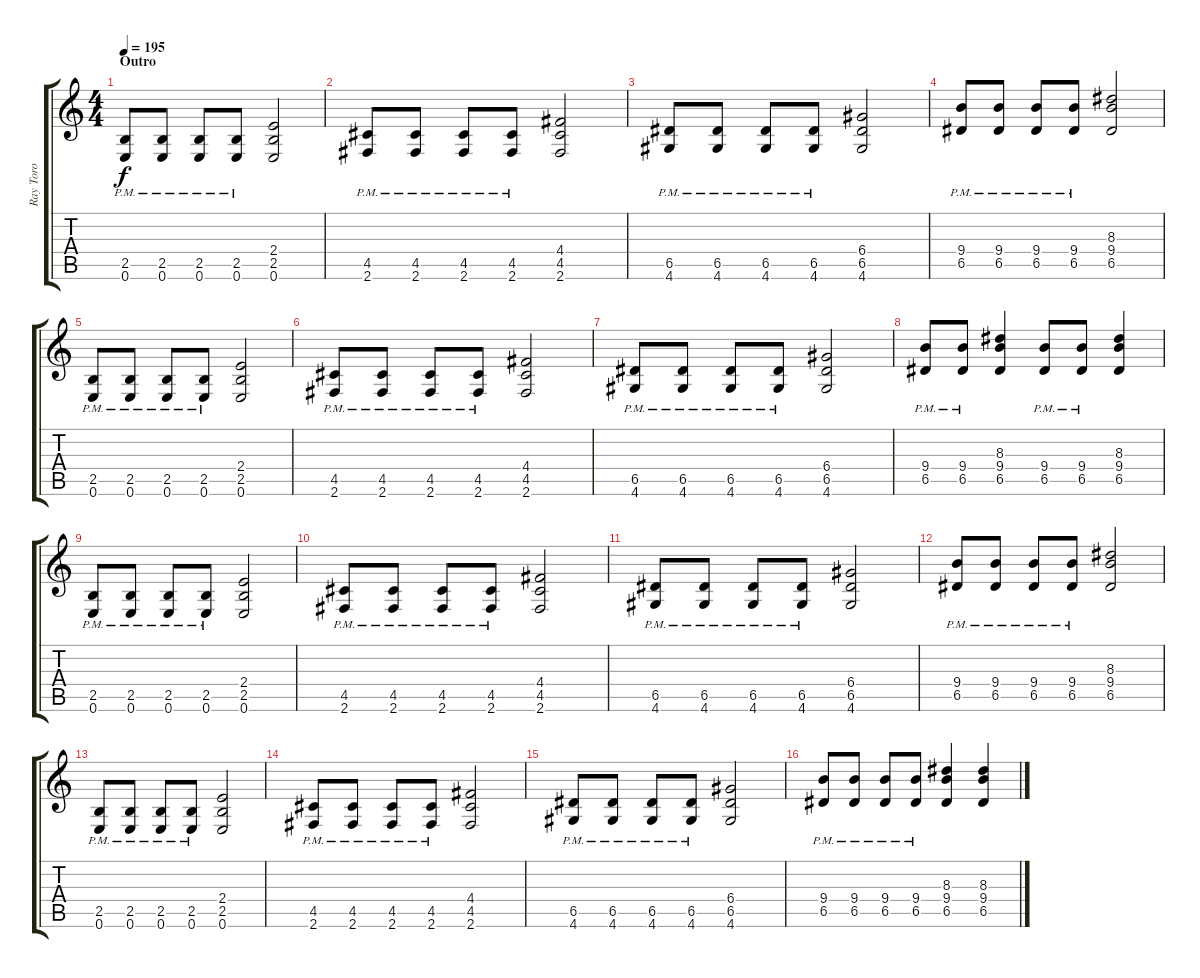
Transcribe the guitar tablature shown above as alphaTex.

\track ("Ray Toro" "Ray Toro") {instrument distortionguitar}
\staff {score tabs}
\tuning (E4 B3 G3 D3 A2 E2) {hide}
\ts (4 4)
\section ("" "Outro")
\tempo 195
\clef g2
\ks c
(2.5{pm} 0.6{pm}).8{dy f} (2.5{pm} 0.6{pm}).8 (2.5{pm} 0.6{pm}).8 (2.5{pm} 0.6{pm}).8 (2.4 2.5 0.6).2 |
(4.5{pm} 2.6{pm}).8 (4.5{pm} 2.6{pm}).8 (4.5{pm} 2.6{pm}).8 (4.5{pm} 2.6{pm}).8 (4.4 4.5 2.6).2 |
(6.5{pm} 4.6{pm}).8 (6.5{pm} 4.6{pm}).8 (6.5{pm} 4.6{pm}).8 (6.5{pm} 4.6{pm}).8 (6.4 6.5 4.6).2 |
(9.4{pm} 6.5{pm}).8 (9.4{pm} 6.5{pm}).8 (9.4{pm} 6.5{pm}).8 (9.4{pm} 6.5{pm}).8 (8.3 9.4 6.5).2 |
(2.5{pm} 0.6{pm}).8 (2.5{pm} 0.6{pm}).8 (2.5{pm} 0.6{pm}).8 (2.5{pm} 0.6{pm}).8 (2.4 2.5 0.6).2 |
(4.5{pm} 2.6{pm}).8 (4.5{pm} 2.6{pm}).8 (4.5{pm} 2.6{pm}).8 (4.5{pm} 2.6{pm}).8 (4.4 4.5 2.6).2 |
(6.5{pm} 4.6{pm}).8 (6.5{pm} 4.6{pm}).8 (6.5{pm} 4.6{pm}).8 (6.5{pm} 4.6{pm}).8 (6.4 6.5 4.6).2 |
(9.4{pm} 6.5{pm}).8 (9.4{pm} 6.5{pm}).8 (8.3 9.4 6.5).4 (9.4{pm} 6.5{pm}).8 (9.4{pm} 6.5{pm}).8 (8.3 9.4 6.5).4 |
(2.5{pm} 0.6{pm}).8 (2.5{pm} 0.6{pm}).8 (2.5{pm} 0.6{pm}).8 (2.5{pm} 0.6{pm}).8 (2.4 2.5 0.6).2 |
(4.5{pm} 2.6{pm}).8 (4.5{pm} 2.6{pm}).8 (4.5{pm} 2.6{pm}).8 (4.5{pm} 2.6{pm}).8 (4.4 4.5 2.6).2 |
(6.5{pm} 4.6{pm}).8 (6.5{pm} 4.6{pm}).8 (6.5{pm} 4.6{pm}).8 (6.5{pm} 4.6{pm}).8 (6.4 6.5 4.6).2 |
(9.4{pm} 6.5{pm}).8 (9.4{pm} 6.5{pm}).8 (9.4{pm} 6.5{pm}).8 (9.4{pm} 6.5{pm}).8 (8.3 9.4 6.5).2 |
(2.5{pm} 0.6{pm}).8 (2.5{pm} 0.6{pm}).8 (2.5{pm} 0.6{pm}).8 (2.5{pm} 0.6{pm}).8 (2.4 2.5 0.6).2 |
(4.5{pm} 2.6{pm}).8 (4.5{pm} 2.6{pm}).8 (4.5{pm} 2.6{pm}).8 (4.5{pm} 2.6{pm}).8 (4.4 4.5 2.6).2 |
(6.5{pm} 4.6{pm}).8 (6.5{pm} 4.6{pm}).8 (6.5{pm} 4.6{pm}).8 (6.5{pm} 4.6{pm}).8 (6.4 6.5 4.6).2 |
(9.4{pm} 6.5{pm}).8 (9.4{pm} 6.5{pm}).8 (9.4{pm} 6.5{pm}).8 (9.4{pm} 6.5{pm}).8 (8.3 9.4 6.5).4 (8.3 9.4 6.5).4
